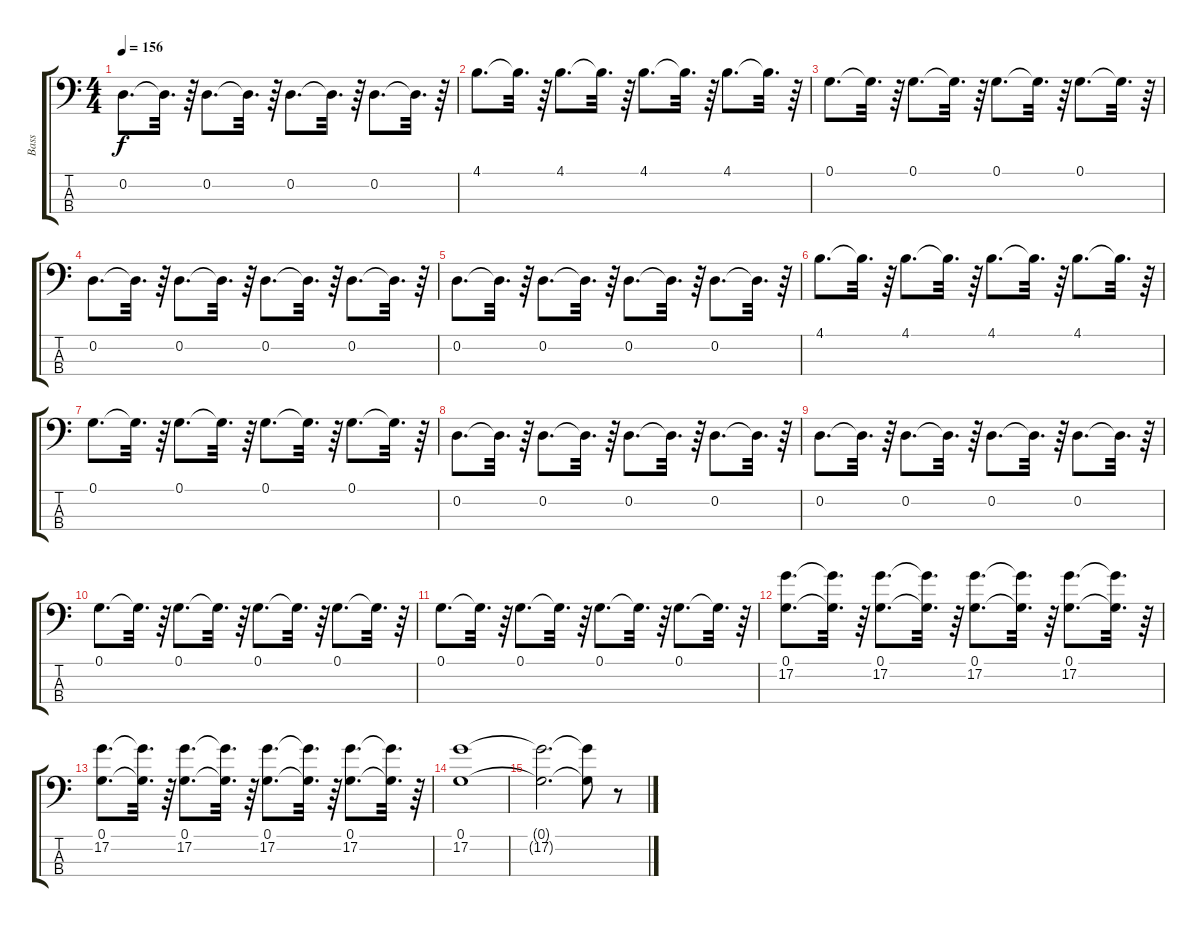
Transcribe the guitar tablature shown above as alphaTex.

\track ("Bass" "Bass") {instrument electricbasspick}
\staff {score tabs}
\tuning (G2 D2 A1 E1) {hide}
\ts (4 4)
\tempo 156
\clef f4
\ks c
0.2.8{d dy f} 0.2{t}.32{d} r.64 0.2.8{d} 0.2{t}.32{d} r.64 0.2.8{d} 0.2{t}.32{d} r.64 0.2.8{d} 0.2{t}.32{d} r.64 |
4.1.8{d} 4.1{t}.32{d} r.64 4.1.8{d} 4.1{t}.32{d} r.64 4.1.8{d} 4.1{t}.32{d} r.64 4.1.8{d} 4.1{t}.32{d} r.64 |
0.1.8{d} 0.1{t}.32{d} r.64 0.1.8{d} 0.1{t}.32{d} r.64 0.1.8{d} 0.1{t}.32{d} r.64 0.1.8{d} 0.1{t}.32{d} r.64 |
0.2.8{d} 0.2{t}.32{d} r.64 0.2.8{d} 0.2{t}.32{d} r.64 0.2.8{d} 0.2{t}.32{d} r.64 0.2.8{d} 0.2{t}.32{d} r.64 |
0.2.8{d} 0.2{t}.32{d} r.64 0.2.8{d} 0.2{t}.32{d} r.64 0.2.8{d} 0.2{t}.32{d} r.64 0.2.8{d} 0.2{t}.32{d} r.64 |
4.1.8{d} 4.1{t}.32{d} r.64 4.1.8{d} 4.1{t}.32{d} r.64 4.1.8{d} 4.1{t}.32{d} r.64 4.1.8{d} 4.1{t}.32{d} r.64 |
0.1.8{d} 0.1{t}.32{d} r.64 0.1.8{d} 0.1{t}.32{d} r.64 0.1.8{d} 0.1{t}.32{d} r.64 0.1.8{d} 0.1{t}.32{d} r.64 |
0.2.8{d} 0.2{t}.32{d} r.64 0.2.8{d} 0.2{t}.32{d} r.64 0.2.8{d} 0.2{t}.32{d} r.64 0.2.8{d} 0.2{t}.32{d} r.64 |
0.2.8{d} 0.2{t}.32{d} r.64 0.2.8{d} 0.2{t}.32{d} r.64 0.2.8{d} 0.2{t}.32{d} r.64 0.2.8{d} 0.2{t}.32{d} r.64 |
0.1.8{d} 0.1{t}.32{d} r.64 0.1.8{d} 0.1{t}.32{d} r.64 0.1.8{d} 0.1{t}.32{d} r.64 0.1.8{d} 0.1{t}.32{d} r.64 |
0.1.8{d} 0.1{t}.32{d} r.64 0.1.8{d} 0.1{t}.32{d} r.64 0.1.8{d} 0.1{t}.32{d} r.64 0.1.8{d} 0.1{t}.32{d} r.64 |
(0.1 17.2).8{d} (0.1{t} 17.2{t}).32{d} r.64 (0.1 17.2).8{d} (0.1{t} 17.2{t}).32{d} r.64 (0.1 17.2).8{d} (0.1{t} 17.2{t}).32{d} r.64 (0.1 17.2).8{d} (0.1{t} 17.2{t}).32{d} r.64 |
(0.1 17.2).8{d} (0.1{t} 17.2{t}).32{d} r.64 (0.1 17.2).8{d} (0.1{t} 17.2{t}).32{d} r.64 (0.1 17.2).8{d} (0.1{t} 17.2{t}).32{d} r.64 (0.1 17.2).8{d} (0.1{t} 17.2{t}).32{d} r.64 |
(0.1 17.2).1 |
(0.1{t} 17.2{t}).2{d} (0.1{t} 17.2{t}).8 r.8
